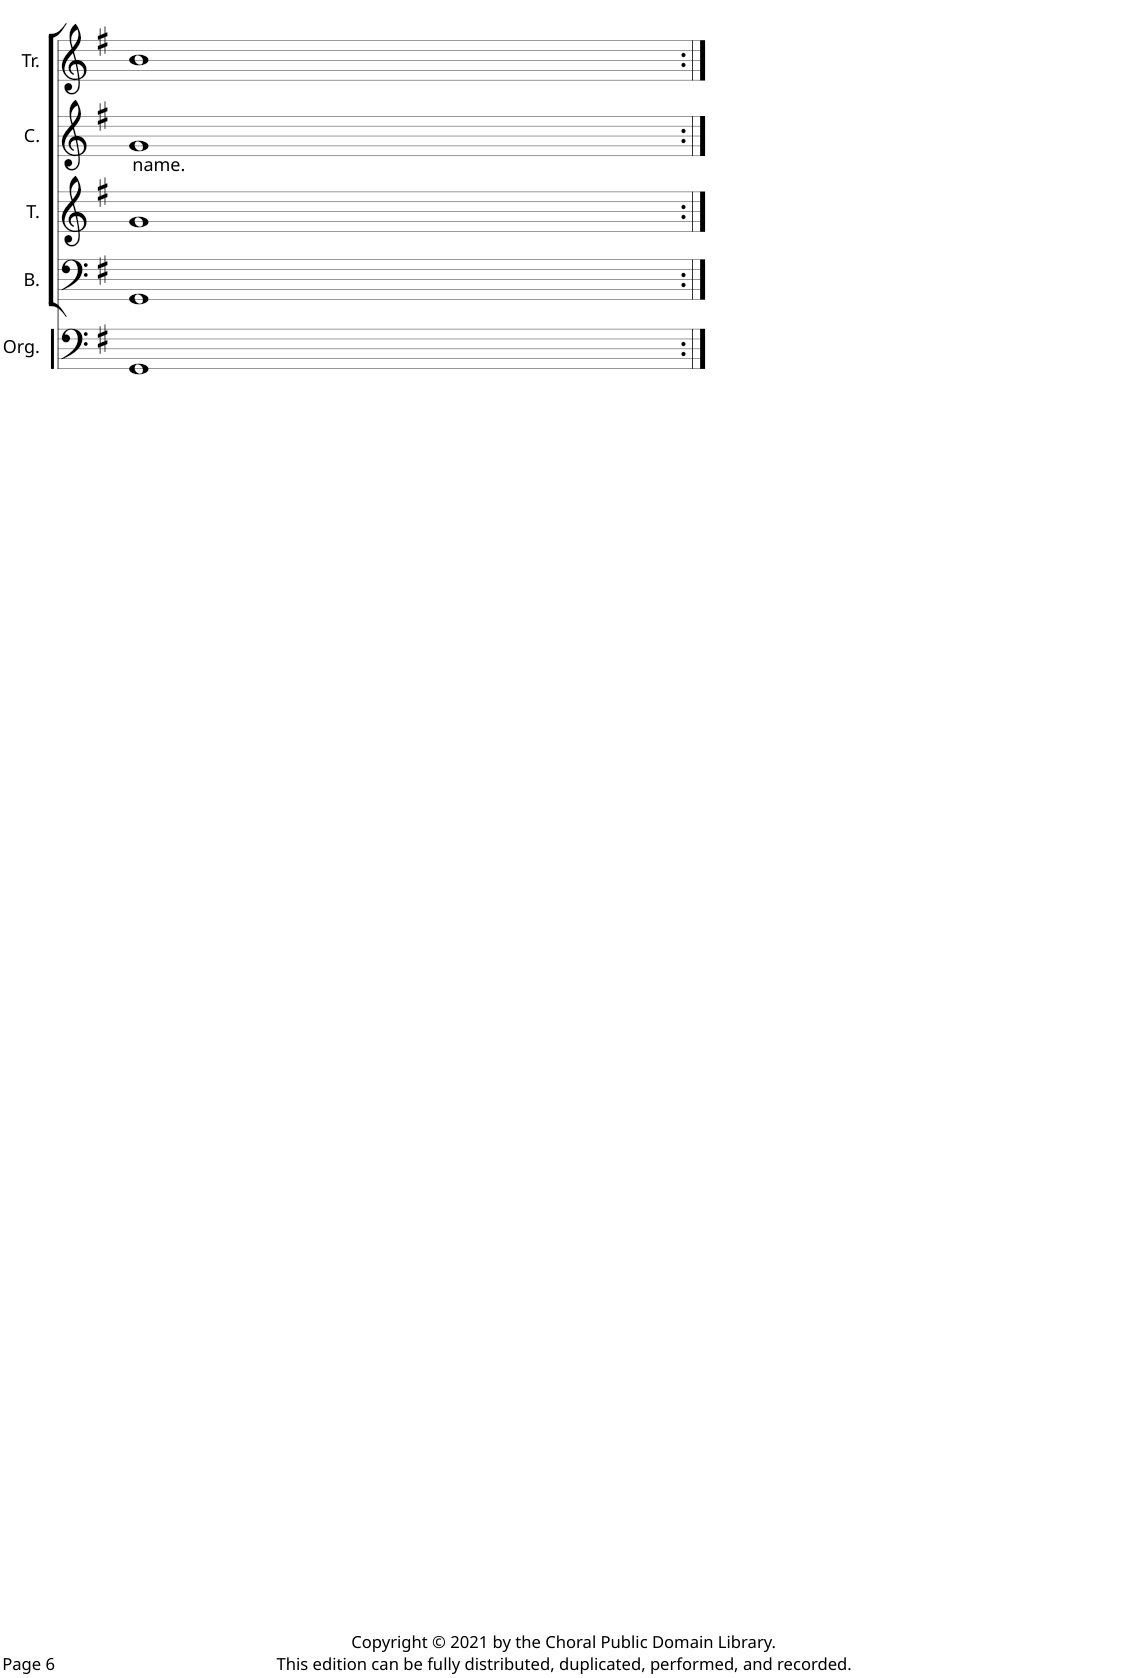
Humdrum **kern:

**kern	**kern	**kern	**kern	**text	**kern
*part5	*part4	*part3	*part2	*part2	*part1
*staff5	*staff4	*staff3	*staff2	*staff2	*staff1
*I"Organ	*I"Bass	*I"T.	*I"C.	*	*I"Treble
*I'Org.	*I'B.	*I'T.	*I'C.	*	*I'Tr.
!!LO:PB:g=z
*clefF4	*clefF4	*clefG2	*clefG2	*	*clefG2
*k[f#]	*k[f#]	*k[f#]	*k[f#]	*	*k[f#]
*M4/4	*M4/4	*M4/4	*M4/4	*	*M4/4
*met(c)	*met(c)	*met(c)	*met(c)	*	*met(c)
=106	=106	=106	=106	=106	=106
!	!	!	!	!LO:LY:b	!
1GG	1GG	1g	1g	name.	1b
=:|!	=:|!	=:|!	=:|!	=:|!	=:|!
*-	*-	*-	*-	*-	*-
